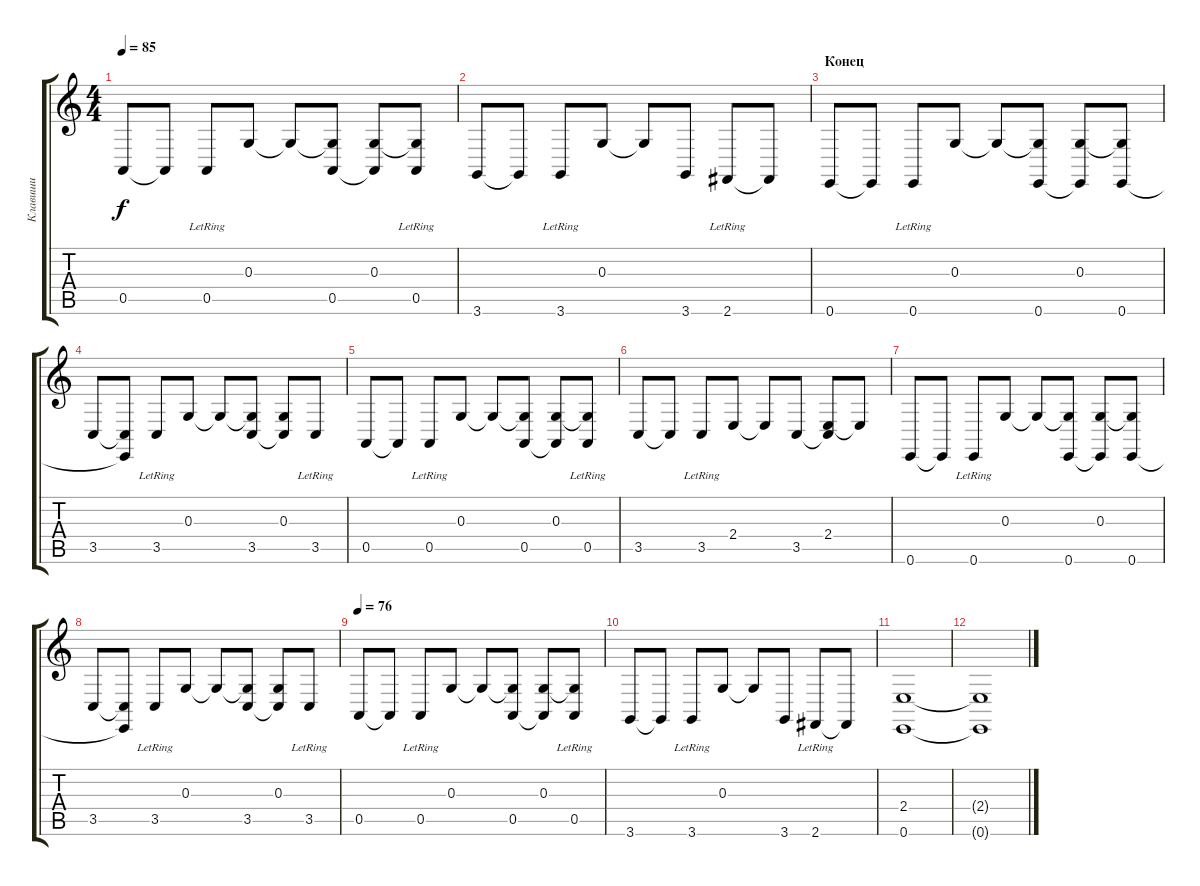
\track ("Клавиши" "Клавиши") {instrument lead2sawtooth}
\staff {score tabs}
\tuning (E4 B3 G3 D3 A2 E2) {hide}
\ts (4 4)
\tempo 85
\clef g2
\ks c
0.5.8{dy f} 0.5{t}.8 0.5{lr}.8 0.3.8 0.3{t}.8 (0.3{t} 0.5).8 (0.3 0.5{t}).8 (0.3{t} 0.5{lr}).8 |
3.6.8 3.6{t}.8 3.6{lr}.8 0.3.8 0.3{t}.8 3.6.8 2.6{lr}.8 2.6{t}.8 |
\section ("" "Конец")
0.6.8{volume 12} 0.6{t}.8 0.6{lr}.8 0.3.8 0.3{t}.8 (0.3{t} 0.6).8 (0.3 0.6{t}).8 (0.3{t} 0.6).8 |
3.5.8 (3.5{t} 0.6{t}).8 3.5{lr}.8 0.3.8 0.3{t}.8 (0.3{t} 3.5).8 (0.3 3.5{t}).8 3.5{lr}.8 |
0.5.8 0.5{t}.8 0.5{lr}.8 0.3.8 0.3{t}.8 (0.3{t} 0.5).8 (0.3 0.5{t}).8 (0.3{t} 0.5{lr}).8 |
3.5.8 3.5{t}.8 3.5{lr}.8 2.4.8 2.4{t}.8 3.5.8 (2.4 3.5{t}).8 2.4{t}.8 |
0.6.8 0.6{t}.8 0.6{lr}.8 0.3.8 0.3{t}.8 (0.3{t} 0.6).8 (0.3 0.6{t}).8 (0.3{t} 0.6).8 |
3.5.8 (3.5{t} 0.6{t}).8 3.5{lr}.8 0.3.8 0.3{t}.8 (0.3{t} 3.5).8 (0.3 3.5{t}).8 3.5{lr}.8 |
\tempo 76
0.5.8 0.5{t}.8 0.5{lr}.8 0.3.8 0.3{t}.8 (0.3{t} 0.5).8 (0.3 0.5{t}).8 (0.3{t} 0.5{lr}).8 |
3.6.8 3.6{t}.8 3.6{lr}.8 0.3.8 0.3{t}.8 3.6.8 2.6{lr}.8 2.6{t}.8 |
(2.4 0.6).1{volume 16} |
(2.4{t} 0.6{t}).1
